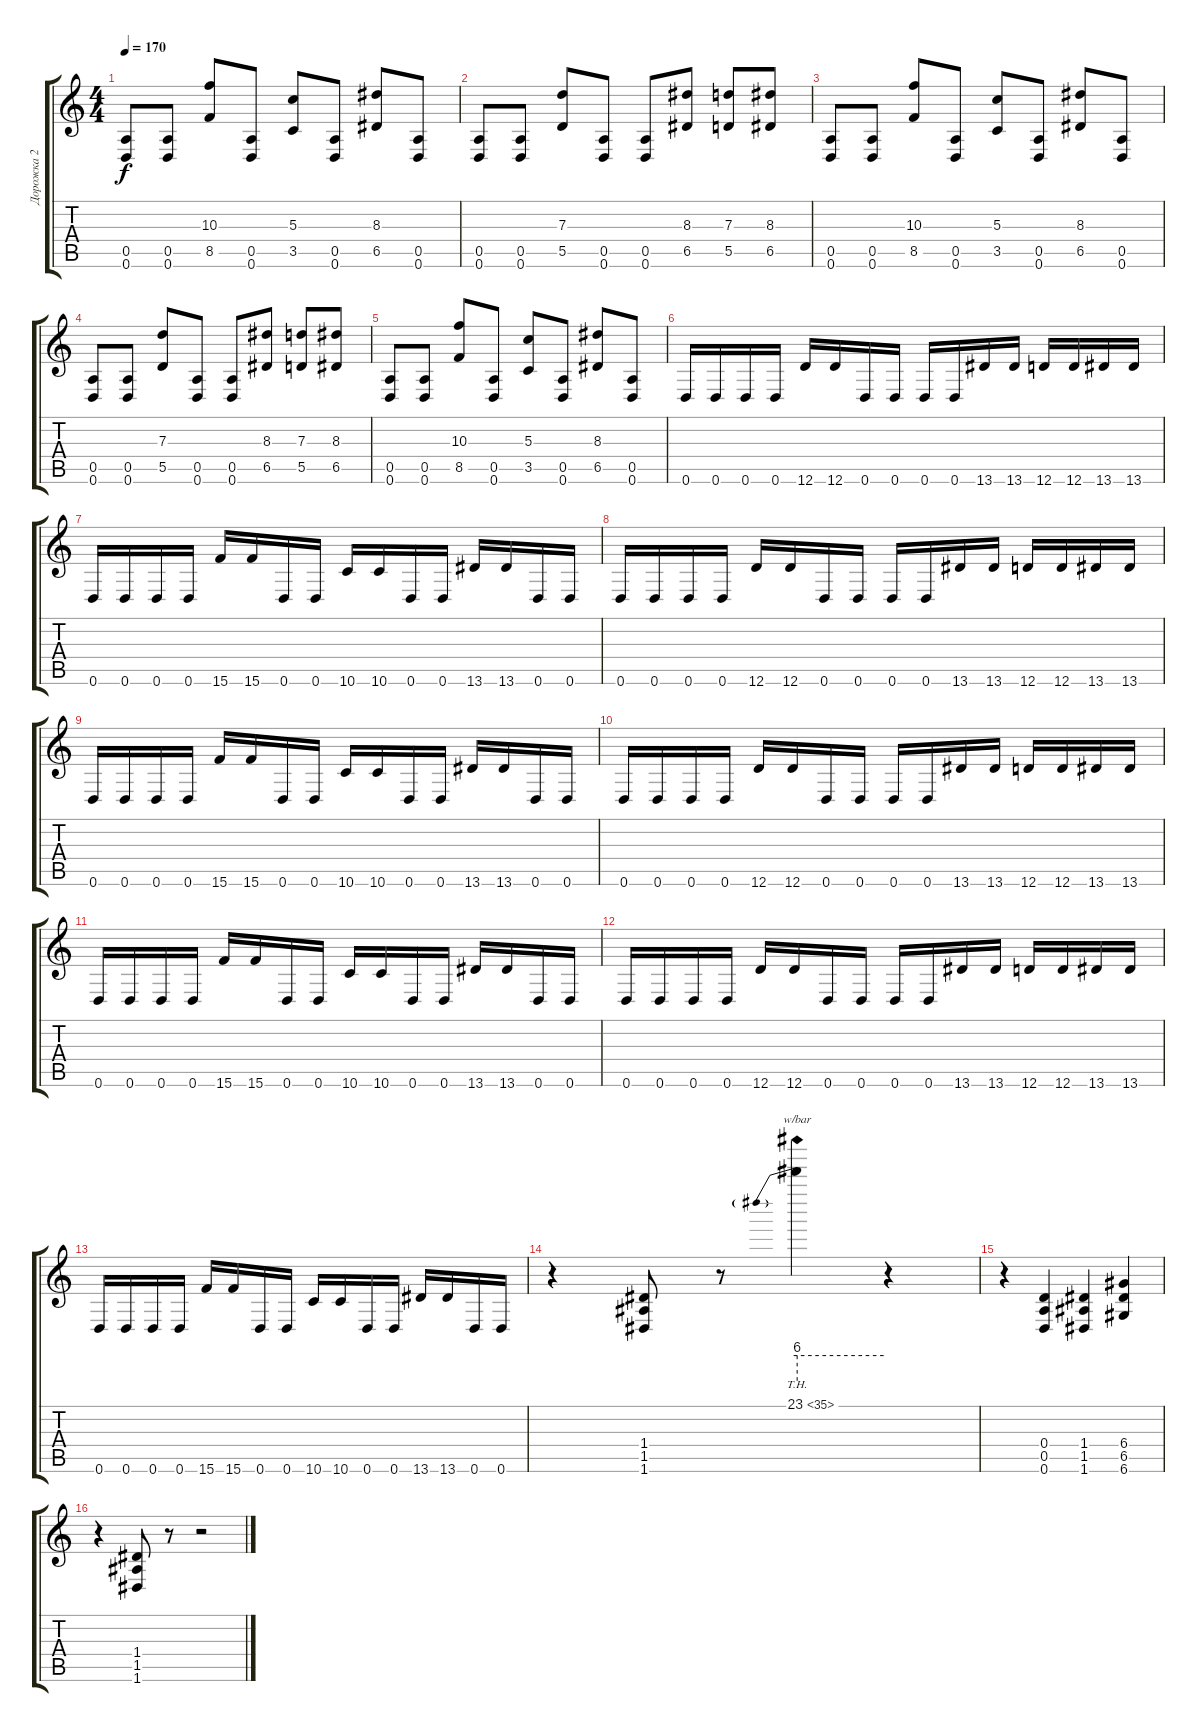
\track ("Дорожка 2" "Дорожка 2") {instrument overdrivenguitar}
\staff {score tabs}
\tuning (E4 B3 G3 D3 A2 D2) {hide}
\ts (4 4)
\tempo 170
\clef g2
\ks c
(0.5 0.6).8{dy f} (0.5 0.6).8 (10.3 8.5).8 (0.5 0.6).8 (5.3 3.5).8 (0.5 0.6).8 (8.3 6.5).8 (0.5 0.6).8 |
(0.5 0.6).8 (0.5 0.6).8 (7.3 5.5).8 (0.5 0.6).8 (0.5 0.6).8 (8.3 6.5).8 (7.3 5.5).8 (8.3 6.5).8 |
(0.5 0.6).8 (0.5 0.6).8 (10.3 8.5).8 (0.5 0.6).8 (5.3 3.5).8 (0.5 0.6).8 (8.3 6.5).8 (0.5 0.6).8 |
(0.5 0.6).8 (0.5 0.6).8 (7.3 5.5).8 (0.5 0.6).8 (0.5 0.6).8 (8.3 6.5).8 (7.3 5.5).8 (8.3 6.5).8 |
(0.5 0.6).8 (0.5 0.6).8 (10.3 8.5).8 (0.5 0.6).8 (5.3 3.5).8 (0.5 0.6).8 (8.3 6.5).8 (0.5 0.6).8 |
0.6.16 0.6.16 0.6.16 0.6.16 12.6.16 12.6.16 0.6.16 0.6.16 0.6.16 0.6.16 13.6.16 13.6.16 12.6.16 12.6.16 13.6.16 13.6.16 |
0.6.16 0.6.16 0.6.16 0.6.16 15.6.16 15.6.16 0.6.16 0.6.16 10.6.16 10.6.16 0.6.16 0.6.16 13.6.16 13.6.16 0.6.16 0.6.16 |
0.6.16 0.6.16 0.6.16 0.6.16 12.6.16 12.6.16 0.6.16 0.6.16 0.6.16 0.6.16 13.6.16 13.6.16 12.6.16 12.6.16 13.6.16 13.6.16 |
0.6.16 0.6.16 0.6.16 0.6.16 15.6.16 15.6.16 0.6.16 0.6.16 10.6.16 10.6.16 0.6.16 0.6.16 13.6.16 13.6.16 0.6.16 0.6.16 |
0.6.16 0.6.16 0.6.16 0.6.16 12.6.16 12.6.16 0.6.16 0.6.16 0.6.16 0.6.16 13.6.16 13.6.16 12.6.16 12.6.16 13.6.16 13.6.16 |
0.6.16 0.6.16 0.6.16 0.6.16 15.6.16 15.6.16 0.6.16 0.6.16 10.6.16 10.6.16 0.6.16 0.6.16 13.6.16 13.6.16 0.6.16 0.6.16 |
0.6.16 0.6.16 0.6.16 0.6.16 12.6.16 12.6.16 0.6.16 0.6.16 0.6.16 0.6.16 13.6.16 13.6.16 12.6.16 12.6.16 13.6.16 13.6.16 |
0.6.16 0.6.16 0.6.16 0.6.16 15.6.16 15.6.16 0.6.16 0.6.16 10.6.16 10.6.16 0.6.16 0.6.16 13.6.16 13.6.16 0.6.16 0.6.16 |
r.4 (1.4 1.5 1.6).8 r.8 23.1{th 12}.4{tbe (predive default 0 24 60 24)} r.4 |
r.4 (0.4 0.5 0.6).4 (1.4 1.5 1.6).4 (6.4 6.5 6.6).4 |
r.4 (1.4 1.5 1.6).8 r.8 r.2
